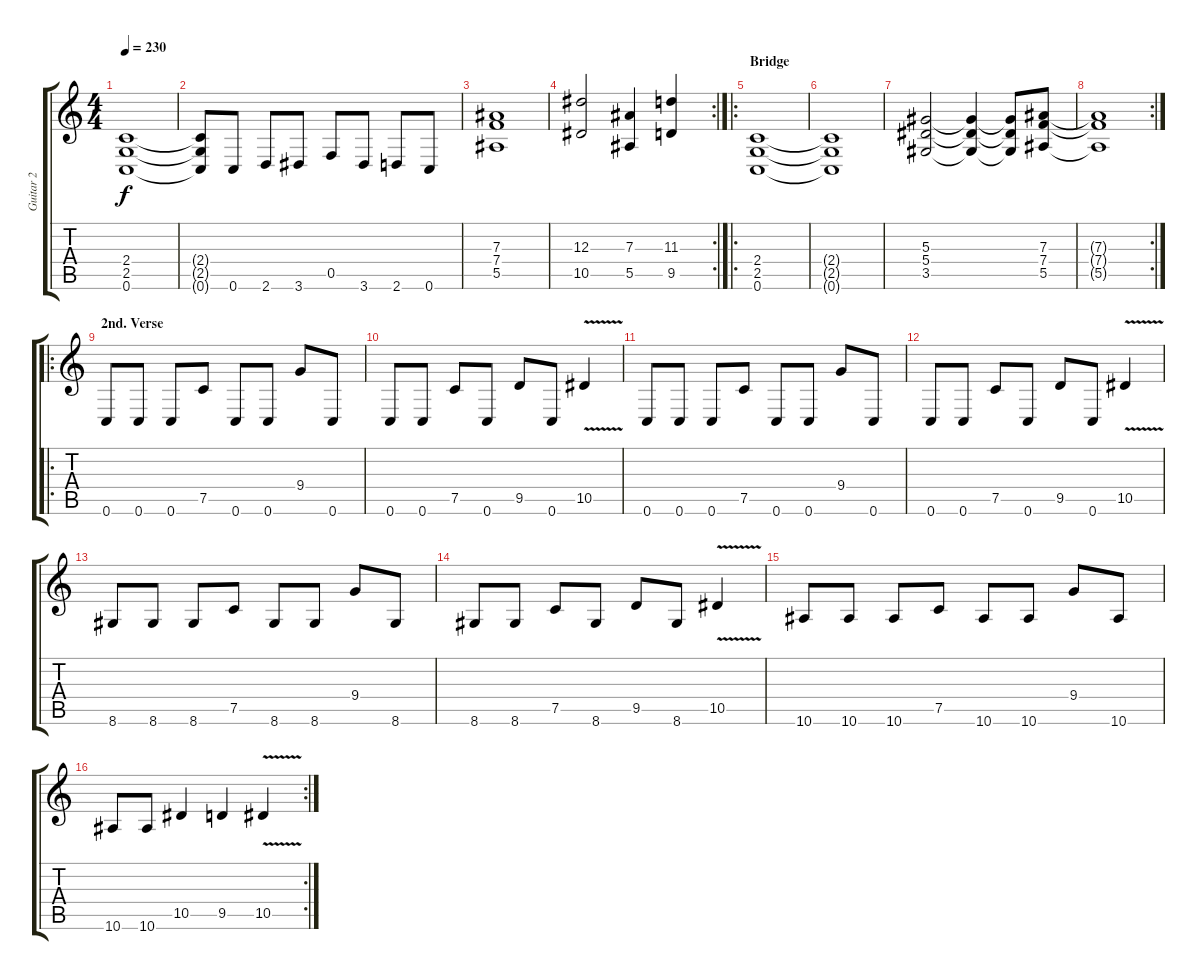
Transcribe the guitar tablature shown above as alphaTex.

\track ("Guitar 2" "Guitar 2") {instrument overdrivenguitar}
\staff {score tabs}
\tuning (C4 G3 Eb3 Bb2 F2 C2) {hide}
\ts (4 4)
\tempo 230
\clef g2
\ks c
(2.4 2.5 0.6).1{dy f} |
(2.4{t} 2.5{t} 0.6{t}).8 0.6.8 2.6.8 3.6.8 0.5.8 3.6.8 2.6.8 0.6.8 |
(7.3 7.4 5.5).1 |
\rc 2
(12.3 10.5).2 (7.3 5.5).4 (11.3 9.5).4 |
\ro
\section ("" "Bridge")
(2.4 2.5 0.6).1 |
(2.4{t} 2.5{t} 0.6{t}).1 |
(5.3 5.4 3.5).2 (5.3{t} 5.4{t} 3.5{t}).4 (5.3{t} 5.4{t} 3.5{t}).8 (7.3 7.4 5.5).8 |
\rc 2
(7.3{t} 7.4{t} 5.5{t}).1 |
\ro
\section ("" "2nd. Verse")
0.6.8 0.6.8 0.6.8 7.5.8 0.6.8 0.6.8 9.4.8 0.6.8 |
0.6.8 0.6.8 7.5.8 0.6.8 9.5.8 0.6.8 10.5{v}.4 |
0.6.8 0.6.8 0.6.8 7.5.8 0.6.8 0.6.8 9.4.8 0.6.8 |
0.6.8 0.6.8 7.5.8 0.6.8 9.5.8 0.6.8 10.5{v}.4 |
8.6.8 8.6.8 8.6.8 7.5.8 8.6.8 8.6.8 9.4.8 8.6.8 |
8.6.8 8.6.8 7.5.8 8.6.8 9.5.8 8.6.8 10.5{v}.4 |
10.6.8 10.6.8 10.6.8 7.5.8 10.6.8 10.6.8 9.4.8 10.6.8 |
\rc 2
10.6.8 10.6.8 10.5.4 9.5.4 10.5{v}.4
